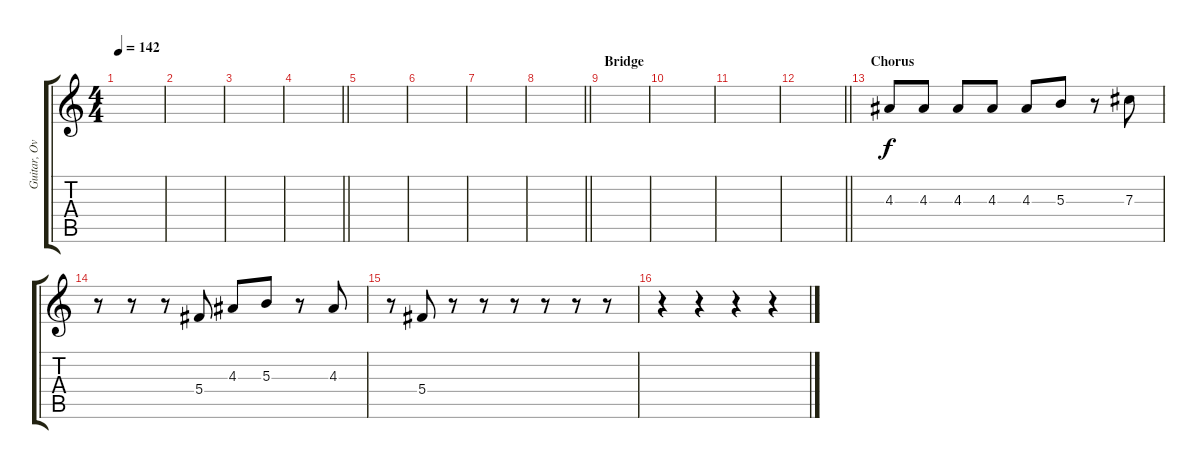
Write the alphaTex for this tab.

\track ("Guitar, Overdub" "Guitar, Ov") {instrument overdrivenguitar}
\staff {score tabs}
\tuning (Eb4 Bb3 Gb3 Db3 Ab2 Eb2) {hide}
\ts (4 4)
\tempo 142
\clef g2
\ks c
|
|
|
\barLineRight lightlight
|
|
|
|
\barLineRight lightlight
|
\section ("" "Bridge")
|
|
|
\barLineRight lightlight
|
\section ("" "Chorus")
4.3.8 4.3.8 4.3.8 4.3.8 4.3.8 5.3.8 r.8 7.3.8 |
r.8 r.8 r.8 5.4.8 4.3.8 5.3.8 r.8 4.3.8 |
r.8 5.4.8 r.8 r.8 r.8 r.8 r.8 r.8 |
r.4 r.4 r.4 r.4
